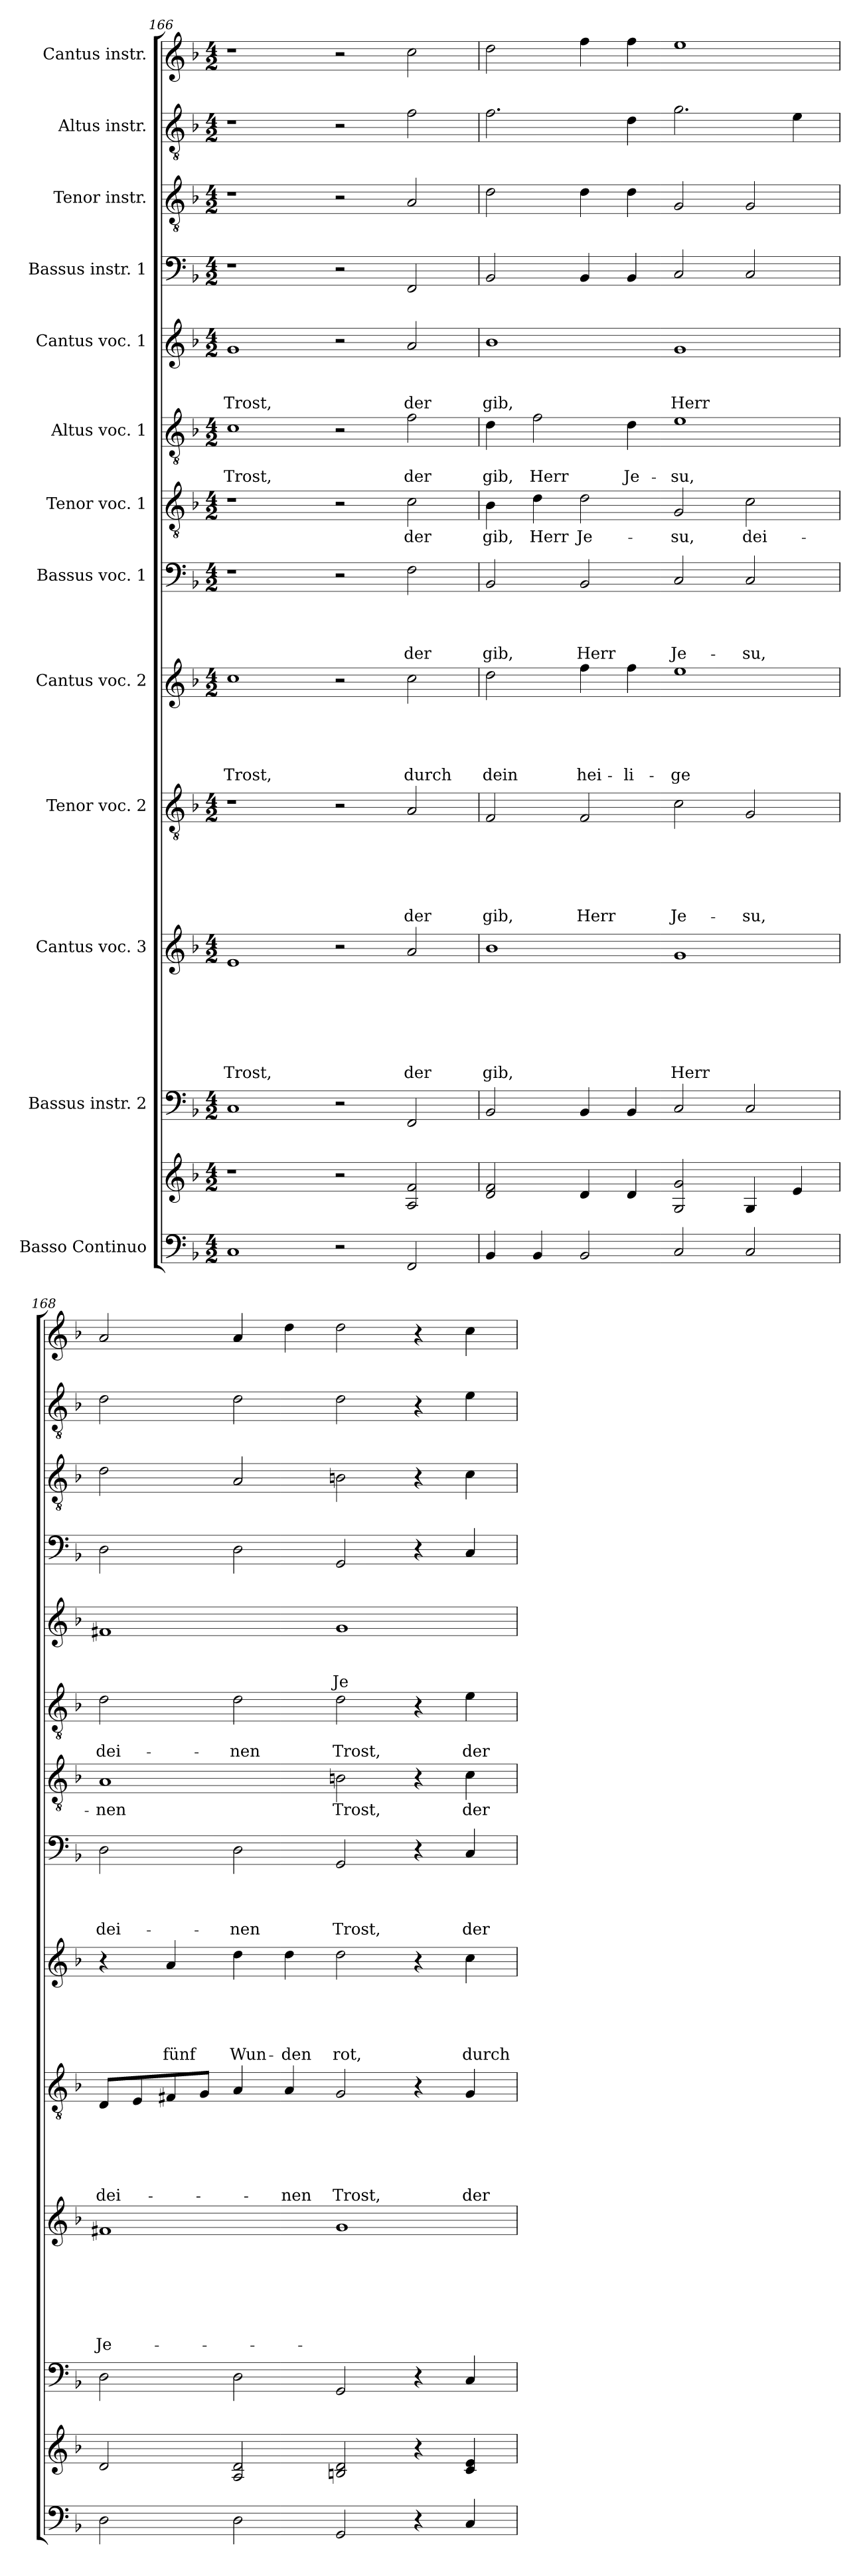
**kern	**kern	**kern	**kern	**text	**text	**text	**text	**text	**text	**text	**kern	**text	**text	**text	**text	**text	**text	**kern	**text	**text	**text	**text	**text	**kern	**text	**text	**text	**text	**kern	**text	**kern	**text	**text	**kern	**text	**text	**text	**kern	**kern	**kern	**kern
*part14	*part13	*part12	*part11	*part11	*part11	*part11	*part11	*part11	*part11	*part11	*part10	*part10	*part10	*part10	*part10	*part10	*part10	*part9	*part9	*part9	*part9	*part9	*part9	*part8	*part8	*part8	*part8	*part8	*part7	*part7	*part6	*part6	*part6	*part5	*part5	*part5	*part5	*part4	*part3	*part2	*part1
*staff14	*staff13	*staff12	*staff11	*staff11	*staff11	*staff11	*staff11	*staff11	*staff11	*staff11	*staff10	*staff10	*staff10	*staff10	*staff10	*staff10	*staff10	*staff9	*staff9	*staff9	*staff9	*staff9	*staff9	*staff8	*staff8	*staff8	*staff8	*staff8	*staff7	*staff7	*staff6	*staff6	*staff6	*staff5	*staff5	*staff5	*staff5	*staff4	*staff3	*staff2	*staff1
*I"Basso Continuo	*	*I"Bassus instr. 2	*I"Cantus voc. 3	*	*	*	*	*	*	*	*I"Tenor voc. 2	*	*	*	*	*	*	*I"Cantus voc. 2	*	*	*	*	*	*I"Bassus voc. 1	*	*	*	*	*I"Tenor voc. 1	*	*I"Altus voc. 1	*	*	*I"Cantus voc. 1	*	*	*	*I"Bassus instr. 1	*I"Tenor instr.	*I"Altus instr.	*I"Cantus instr.
!!LO:PB:g=z
*clefF4	*clefG2	*clefF4	*clefG2	*	*	*	*	*	*	*	*clefGv2	*	*	*	*	*	*	*clefG2	*	*	*	*	*	*clefF4	*	*	*	*	*clefGv2	*	*clefGv2	*	*	*clefG2	*	*	*	*clefF4	*clefGv2	*clefGv2	*clefG2
*k[b-]	*k[b-]	*k[b-]	*k[b-]	*	*	*	*	*	*	*	*k[b-]	*	*	*	*	*	*	*k[b-]	*	*	*	*	*	*k[b-]	*	*	*	*	*k[b-]	*	*k[b-]	*	*	*k[b-]	*	*	*	*k[b-]	*k[b-]	*k[b-]	*k[b-]
*F:	*F:	*F:	*F:	*	*	*	*	*	*	*	*F:	*	*	*	*	*	*	*F:	*	*	*	*	*	*F:	*	*	*	*	*F:	*	*F:	*	*	*F:	*	*	*	*F:	*F:	*F:	*F:
*M4/2	*M4/2	*M4/2	*M4/2	*	*	*	*	*	*	*	*M4/2	*	*	*	*	*	*	*M4/2	*	*	*	*	*	*M4/2	*	*	*	*	*M4/2	*	*M4/2	*	*	*M4/2	*	*	*	*M4/2	*M4/2	*M4/2	*M4/2
=166	=166	=166	=166	=166	=166	=166	=166	=166	=166	=166	=166	=166	=166	=166	=166	=166	=166	=166	=166	=166	=166	=166	=166	=166	=166	=166	=166	=166	=166	=166	=166	=166	=166	=166	=166	=166	=166	=166	=166	=166	=166
!	!	!	!	!	!	!	!	!	!	!LO:LY:b	!	!	!	!	!	!	!	!	!	!	!	!	!LO:LY:b	!	!	!	!	!	!	!	!	!	!LO:LY:b	!	!	!	!LO:LY:b	!	!	!	!
1C	1r	1C	1e	.	.	.	.	.	.	Trost,	1r	.	.	.	.	.	.	1cc	.	.	.	.	Trost,	1r	.	.	.	.	1r	.	1c	.	Trost,	1g	.	.	Trost,	1r	1r	1r	1r
2r	2r	2r	2r	.	.	.	.	.	.	.	2r	.	.	.	.	.	.	2r	.	.	.	.	.	2r	.	.	.	.	2r	.	2r	.	.	2r	.	.	.	2r	2r	2r	2r
!	!	!	!	!	!	!	!	!	!	!LO:LY:b	!	!	!	!	!	!	!LO:LY:b	!	!	!	!	!	!LO:LY:b	!	!	!	!	!LO:LY:b	!	!LO:LY:b	!	!	!LO:LY:b	!	!	!	!LO:LY:b	!	!	!	!
2FF/	2A/ 2f/	2FF/	2a/	.	.	.	.	.	.	der	2A/	.	.	.	.	.	der	2cc\	.	.	.	.	durch	2F\	.	.	.	der	2c\	der	2f\	.	der	2a/	.	.	der	2FF/	2A/	2f\	2cc\
=167	=167	=167	=167	=167	=167	=167	=167	=167	=167	=167	=167	=167	=167	=167	=167	=167	=167	=167	=167	=167	=167	=167	=167	=167	=167	=167	=167	=167	=167	=167	=167	=167	=167	=167	=167	=167	=167	=167	=167	=167	=167
!	!	!	!	!	!	!	!	!	!	!LO:LY:b	!	!	!	!	!	!	!LO:LY:b	!	!	!	!	!	!LO:LY:b	!	!	!	!	!LO:LY:b	!	!LO:LY:b	!	!	!LO:LY:b	!	!	!	!LO:LY:b	!	!	!	!
4BB-/	2d/ 2f/	2BB-/	1b-	.	.	.	.	.	.	gib,	2F/	.	.	.	.	.	gib,	2dd\	.	.	.	.	dein	2BB-/	.	.	.	gib,	4B-\	gib,	4d\	.	gib,	1b-	.	.	gib,	2BB-/	2d\	2.f\	2dd\
!	!	!	!	!	!	!	!	!	!	!	!	!	!	!	!	!	!	!	!	!	!	!	!	!	!	!	!	!	!	!LO:LY:b	!	!	!LO:LY:b	!	!	!	!	!	!	!	!
4BB-/	.	.	.	.	.	.	.	.	.	.	.	.	.	.	.	.	.	.	.	.	.	.	.	.	.	.	.	.	4d\	Herr	2f\	.	Herr	.	.	.	.	.	.	.	.
!	!	!	!	!	!	!	!	!	!	!	!	!	!	!	!	!	!LO:LY:b	!	!	!	!	!	!LO:LY:b	!	!	!	!	!LO:LY:b	!	!LO:LY:b	!	!	!	!	!	!	!	!	!	!	!
2BB-/	4d/	4BB-/	.	.	.	.	.	.	.	.	2F/	.	.	.	.	.	Herr	4ff\	.	.	.	.	hei-	2BB-/	.	.	.	Herr	2d\	Je-	.	.	.	.	.	.	.	4BB-/	4d\	.	4ff\
!	!	!	!	!	!	!	!	!	!	!	!	!	!	!	!	!	!	!	!	!	!	!	!LO:LY:b	!	!	!	!	!	!	!	!	!	!LO:LY:b	!	!	!	!	!	!	!	!
.	4d/	4BB-/	.	.	.	.	.	.	.	.	.	.	.	.	.	.	.	4ff\	.	.	.	.	-li-	.	.	.	.	.	.	.	4d\	.	Je-	.	.	.	.	4BB-/	4d\	4d\	4ff\
!	!	!	!	!	!	!	!	!	!	!LO:LY:b	!	!	!	!	!	!	!LO:LY:b	!	!	!	!	!	!LO:LY:b	!	!	!	!	!LO:LY:b	!	!LO:LY:b	!	!	!LO:LY:b	!	!	!	!LO:LY:b	!	!	!	!
2C/	2G/ 2g/	2C/	1g	.	.	.	.	.	.	Herr	2c\	.	.	.	.	.	Je-	1ee	.	.	.	.	-ge	2C/	.	.	.	Je-	2G/	-su,	1e	.	-su,	1g	.	.	Herr	2C/	2G/	2.g\	1ee
!	!	!	!	!	!	!	!	!	!	!	!	!	!	!	!	!	!LO:LY:b	!	!	!	!	!	!	!	!	!	!	!LO:LY:b	!	!LO:LY:b	!	!	!	!	!	!	!	!	!	!	!
2C/	4G/	2C/	.	.	.	.	.	.	.	.	2G/	.	.	.	.	.	-su,	.	.	.	.	.	.	2C/	.	.	.	-su,	2c\	dei-	.	.	.	.	.	.	.	2C/	2G/	.	.
.	4e/	.	.	.	.	.	.	.	.	.	.	.	.	.	.	.	.	.	.	.	.	.	.	.	.	.	.	.	.	.	.	.	.	.	.	.	.	.	.	4e\	.
=168	=168	=168	=168	=168	=168	=168	=168	=168	=168	=168	=168	=168	=168	=168	=168	=168	=168	=168	=168	=168	=168	=168	=168	=168	=168	=168	=168	=168	=168	=168	=168	=168	=168	=168	=168	=168	=168	=168	=168	=168	=168
!	!	!	!	!	!	!	!	!	!	!LO:LY:b	!	!	!	!	!	!	!LO:LY:b	!	!	!	!	!	!	!	!	!	!	!LO:LY:b	!	!LO:LY:b	!	!	!LO:LY:b	!	!	!	!	!	!	!	!
2D\	2d/	2D\	1f#X	.	.	.	.	.	.	Je-	8D/L	.	.	.	.	.	dei-	4r	.	.	.	.	.	2D\	.	.	.	dei-	1A	-nen	2d\	.	dei-	1f#X	.	.	.	2D\	2d\	2d\	2a/
.	.	.	.	.	.	.	.	.	.	.	8E/	.	.	.	.	.	.	.	.	.	.	.	.	.	.	.	.	.	.	.	.	.	.	.	.	.	.	.	.	.	.
!	!	!	!	!	!	!	!	!	!	!	!	!	!	!	!	!	!	!	!	!	!	!	!LO:LY:b	!	!	!	!	!	!	!	!	!	!	!	!	!	!	!	!	!	!
.	.	.	.	.	.	.	.	.	.	.	8F#X/	.	.	.	.	.	.	4a/	.	.	.	.	fünf	.	.	.	.	.	.	.	.	.	.	.	.	.	.	.	.	.	.
.	.	.	.	.	.	.	.	.	.	.	8G/J	.	.	.	.	.	.	.	.	.	.	.	.	.	.	.	.	.	.	.	.	.	.	.	.	.	.	.	.	.	.
!	!	!	!	!	!	!	!	!	!	!	!	!	!	!	!	!	!	!	!	!	!	!	!LO:LY:b	!	!	!	!	!LO:LY:b	!	!	!	!	!LO:LY:b	!	!	!	!	!	!	!	!
2D\	2A/ 2d/	2D\	.	.	.	.	.	.	.	.	4A/	.	.	.	.	.	.	4dd\	.	.	.	.	Wun-	2D\	.	.	.	-nen	.	.	2d\	.	-nen	.	.	.	.	2D\	2A/	2d\	4a/
!	!	!	!	!	!	!	!	!	!	!	!	!	!	!	!	!	!LO:LY:b	!	!	!	!	!	!LO:LY:b	!	!	!	!	!	!	!	!	!	!	!	!	!	!	!	!	!	!
.	.	.	.	.	.	.	.	.	.	.	4A/	.	.	.	.	.	-nen	4dd\	.	.	.	.	-den	.	.	.	.	.	.	.	.	.	.	.	.	.	.	.	.	.	4dd\
!	!	!	!	!	!	!	!	!	!	!	!	!	!	!	!	!	!LO:LY:b	!	!	!	!	!	!LO:LY:b	!	!	!	!	!LO:LY:b	!	!LO:LY:b	!	!	!LO:LY:b	!	!	!	!LO:LY:b	!	!	!	!
2GG/	2Bn/ 2d/	2GG/	1g	.	.	.	.	.	.	.	2G/	.	.	.	.	.	Trost,	2dd\	.	.	.	.	rot,	2GG/	.	.	.	Trost,	2Bn\	Trost,	2d\	.	Trost,	1g	.	.	Je-	2GG/	2Bn\	2d\	2dd\
4r	4r	4r	.	.	.	.	.	.	.	.	4r	.	.	.	.	.	.	4r	.	.	.	.	.	4r	.	.	.	.	4r	.	4r	.	.	.	.	.	.	4r	4r	4r	4r
!	!	!	!	!	!	!	!	!	!	!	!	!	!	!	!	!	!LO:LY:b	!	!	!	!	!	!LO:LY:b	!	!	!	!	!LO:LY:b	!	!LO:LY:b	!	!	!LO:LY:b	!	!	!	!	!	!	!	!
4C/	4c/ 4e/	4C/	.	.	.	.	.	.	.	.	4G/	.	.	.	.	.	der	4cc\	.	.	.	.	durch	4C/	.	.	.	der	4c\	der	4e\	.	der	.	.	.	.	4C/	4c\	4e\	4cc\
=	=	=	=	=	=	=	=	=	=	=	=	=	=	=	=	=	=	=	=	=	=	=	=	=	=	=	=	=	=	=	=	=	=	=	=	=	=	=	=	=	=
*-	*-	*-	*-	*-	*-	*-	*-	*-	*-	*-	*-	*-	*-	*-	*-	*-	*-	*-	*-	*-	*-	*-	*-	*-	*-	*-	*-	*-	*-	*-	*-	*-	*-	*-	*-	*-	*-	*-	*-	*-	*-
